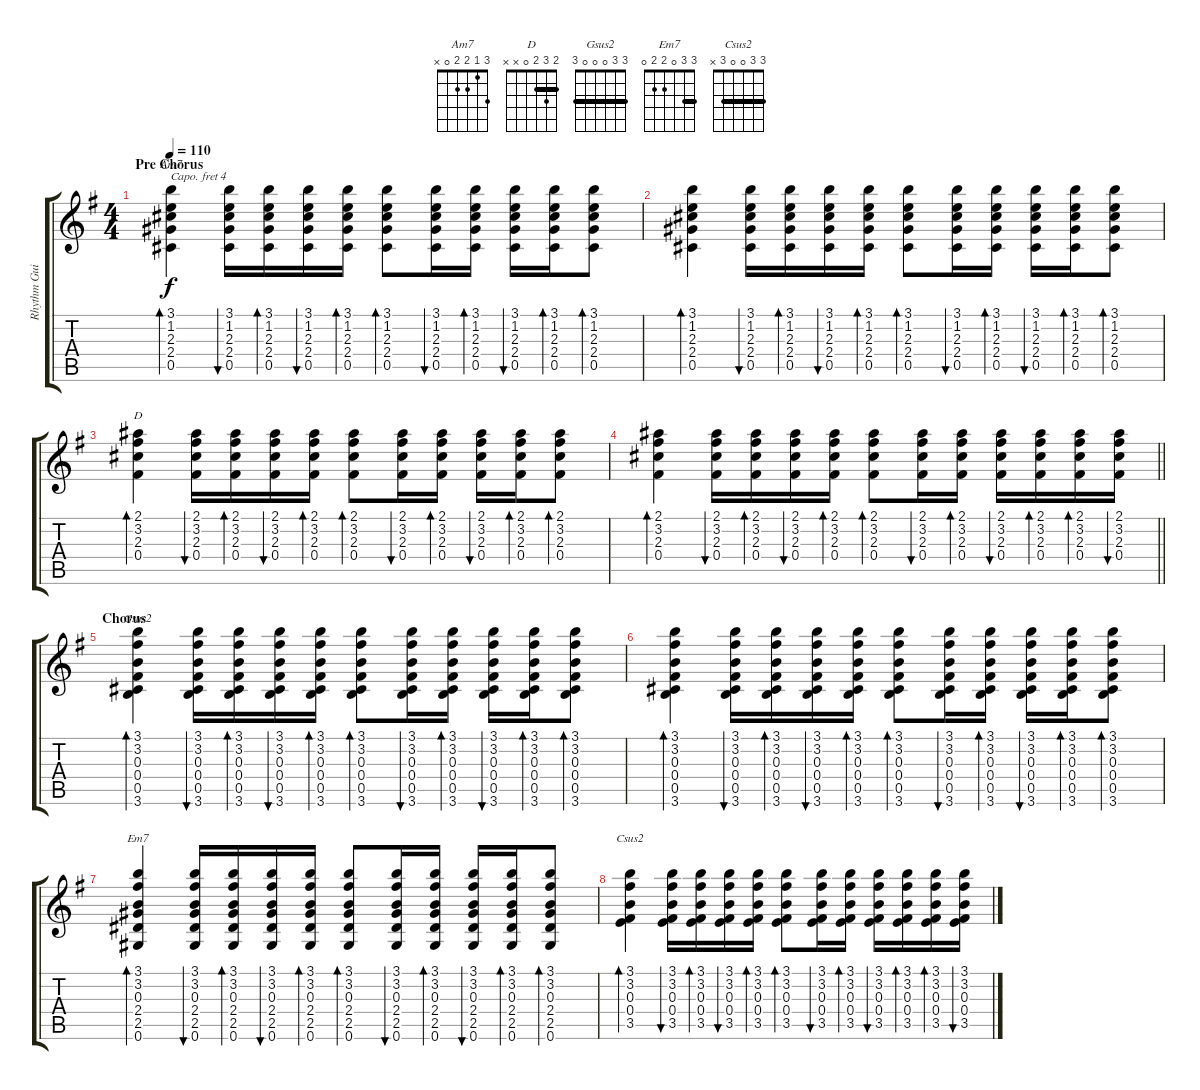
\track ("Rhythm Guitar" "Rhythm Gui") {instrument acousticguitarsteel}
\staff {score tabs}
\capo 4
\tuning (E4 B3 G3 D3 A2 E2) {hide}
\chord ("Am7" 3 1 2 2 0 x)
\chord ("D" 2 3 2 0 x x) {barre 2}
\chord ("Gsus2" 3 3 0 0 0 3) {barre 3}
\chord ("Em7" 3 3 0 2 2 0) {barre 3}
\chord ("Csus2" 3 3 0 0 3 x) {barre 3}
\ts (4 4)
\section ("" "Pre Chorus")
\tempo 110
\clef g2
\ks g
(3.1 1.2 2.3 2.4 0.5).4{bd 60 ch "Am7" dy f} (3.1 1.2 2.3 2.4 0.5).16{bu 60} (3.1 1.2 2.3 2.4 0.5).16{bd 60} (3.1 1.2 2.3 2.4 0.5).16{bu 60} (3.1 1.2 2.3 2.4 0.5).16{bd 60} (3.1 1.2 2.3 2.4 0.5).8{bd 60} (3.1 1.2 2.3 2.4 0.5).16{bu 60} (3.1 1.2 2.3 2.4 0.5).16{bd 60} (3.1 1.2 2.3 2.4 0.5).16{bu 60} (3.1 1.2 2.3 2.4 0.5).16{bd 60} (3.1 1.2 2.3 2.4 0.5).8{bd 60} |
(3.1 1.2 2.3 2.4 0.5).4{bd 60} (3.1 1.2 2.3 2.4 0.5).16{bu 60} (3.1 1.2 2.3 2.4 0.5).16{bd 60} (3.1 1.2 2.3 2.4 0.5).16{bu 60} (3.1 1.2 2.3 2.4 0.5).16{bd 60} (3.1 1.2 2.3 2.4 0.5).8{bd 60} (3.1 1.2 2.3 2.4 0.5).16{bu 60} (3.1 1.2 2.3 2.4 0.5).16{bd 60} (3.1 1.2 2.3 2.4 0.5).16{bu 60} (3.1 1.2 2.3 2.4 0.5).16{bd 60} (3.1 1.2 2.3 2.4 0.5).8{bd 60} |
(2.1 3.2 2.3 0.4).4{bd 60 ch "D"} (2.1 3.2 2.3 0.4).16{bu 60} (2.1 3.2 2.3 0.4).16{bd 60} (2.1 3.2 2.3 0.4).16{bu 60} (2.1 3.2 2.3 0.4).16{bd 60} (2.1 3.2 2.3 0.4).8{bd 60} (2.1 3.2 2.3 0.4).16{bu 60} (2.1 3.2 2.3 0.4).16{bd 60} (2.1 3.2 2.3 0.4).16{bu 60} (2.1 3.2 2.3 0.4).16{bd 60} (2.1 3.2 2.3 0.4).8{bd 60} |
\barLineRight lightlight
(2.1 3.2 2.3 0.4).4{bd 60} (2.1 3.2 2.3 0.4).16{bu 60} (2.1 3.2 2.3 0.4).16{bd 60} (2.1 3.2 2.3 0.4).16{bu 60} (2.1 3.2 2.3 0.4).16{bd 60} (2.1 3.2 2.3 0.4).8{bd 60} (2.1 3.2 2.3 0.4).16{bu 60} (2.1 3.2 2.3 0.4).16{bd 60} (2.1 3.2 2.3 0.4).16{bu 60} (2.1 3.2 2.3 0.4).16{bd 60} (2.1 3.2 2.3 0.4).16{bd 60} (2.1 3.2 2.3 0.4).16{bu 60} |
\section ("" "Chorus")
(3.1 3.2 0.3 0.4 0.5 3.6).4{bd 60 ch "Gsus2"} (3.1 3.2 0.3 0.4 0.5 3.6).16{bu 60} (3.1 3.2 0.3 0.4 0.5 3.6).16{bd 60} (3.1 3.2 0.3 0.4 0.5 3.6).16{bu 60} (3.1 3.2 0.3 0.4 0.5 3.6).16{bd 60} (3.1 3.2 0.3 0.4 0.5 3.6).8{bd 60} (3.1 3.2 0.3 0.4 0.5 3.6).16{bu 60} (3.1 3.2 0.3 0.4 0.5 3.6).16{bd 60} (3.1 3.2 0.3 0.4 0.5 3.6).16{bu 60} (3.1 3.2 0.3 0.4 0.5 3.6).16{bd 60} (3.1 3.2 0.3 0.4 0.5 3.6).8{bd 60} |
(3.1 3.2 0.3 0.4 0.5 3.6).4{bd 60} (3.1 3.2 0.3 0.4 0.5 3.6).16{bu 60} (3.1 3.2 0.3 0.4 0.5 3.6).16{bd 60} (3.1 3.2 0.3 0.4 0.5 3.6).16{bu 60} (3.1 3.2 0.3 0.4 0.5 3.6).16{bd 60} (3.1 3.2 0.3 0.4 0.5 3.6).8{bd 60} (3.1 3.2 0.3 0.4 0.5 3.6).16{bu 60} (3.1 3.2 0.3 0.4 0.5 3.6).16{bd 60} (3.1 3.2 0.3 0.4 0.5 3.6).16{bu 60} (3.1 3.2 0.3 0.4 0.5 3.6).16{bd 60} (3.1 3.2 0.3 0.4 0.5 3.6).8{bd 60} |
(3.1 3.2 0.3 2.4 2.5 0.6).4{bd 60 ch "Em7"} (3.1 3.2 0.3 2.4 2.5 0.6).16{bu 60} (3.1 3.2 0.3 2.4 2.5 0.6).16{bd 60} (3.1 3.2 0.3 2.4 2.5 0.6).16{bu 60} (3.1 3.2 0.3 2.4 2.5 0.6).16{bd 60} (3.1 3.2 0.3 2.4 2.5 0.6).8{bd 60} (3.1 3.2 0.3 2.4 2.5 0.6).16{bu 60} (3.1 3.2 0.3 2.4 2.5 0.6).16{bd 60} (3.1 3.2 0.3 2.4 2.5 0.6).16{bu 60} (3.1 3.2 0.3 2.4 2.5 0.6).16{bd 60} (3.1 3.2 0.3 2.4 2.5 0.6).8{bd 60} |
(3.1 3.2 0.3 0.4 3.5).4{bd 60 ch "Csus2"} (3.1 3.2 0.3 0.4 3.5).16{bu 60} (3.1 3.2 0.3 0.4 3.5).16{bd 60} (3.1 3.2 0.3 0.4 3.5).16{bu 60} (3.1 3.2 0.3 0.4 3.5).16{bd 60} (3.1 3.2 0.3 0.4 3.5).8{bd 60} (3.1 3.2 0.3 0.4 3.5).16{bu 60} (3.1 3.2 0.3 0.4 3.5).16{bd 60} (3.1 3.2 0.3 0.4 3.5).16{bu 60} (3.1 3.2 0.3 0.4 3.5).16{bd 60} (3.1 3.2 0.3 0.4 3.5).16{bd 60} (3.1 3.2 0.3 0.4 3.5).16{bu 60}
